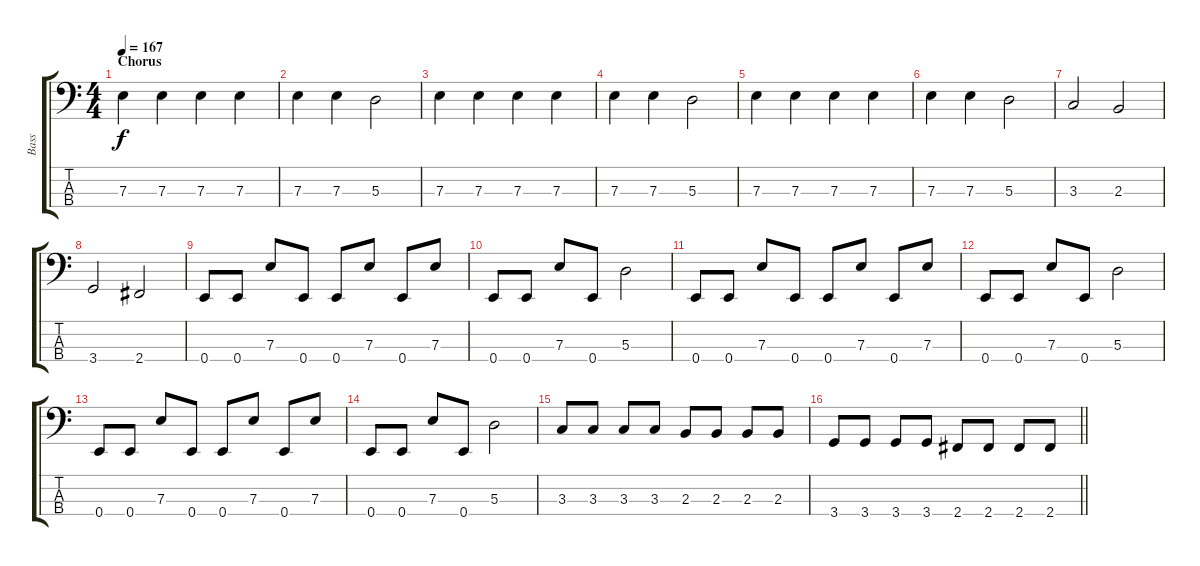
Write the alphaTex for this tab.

\track ("Bass" "Bass") {instrument electricbassfinger}
\staff {score tabs}
\tuning (G2 D2 A1 E1) {hide}
\ts (4 4)
\section ("" "Chorus")
\tempo 167
\clef f4
\ks c
7.3.4{dy f} 7.3.4 7.3.4 7.3.4 |
7.3.4 7.3.4 5.3.2 |
7.3.4 7.3.4 7.3.4 7.3.4 |
7.3.4 7.3.4 5.3.2 |
7.3.4 7.3.4 7.3.4 7.3.4 |
7.3.4 7.3.4 5.3.2 |
3.3.2 2.3.2 |
3.4.2 2.4.2 |
0.4.8 0.4.8 7.3.8 0.4.8 0.4.8 7.3.8 0.4.8 7.3.8 |
0.4.8 0.4.8 7.3.8 0.4.8 5.3.2 |
0.4.8 0.4.8 7.3.8 0.4.8 0.4.8 7.3.8 0.4.8 7.3.8 |
0.4.8 0.4.8 7.3.8 0.4.8 5.3.2 |
0.4.8 0.4.8 7.3.8 0.4.8 0.4.8 7.3.8 0.4.8 7.3.8 |
0.4.8 0.4.8 7.3.8 0.4.8 5.3.2 |
3.3.8 3.3.8 3.3.8 3.3.8 2.3.8 2.3.8 2.3.8 2.3.8 |
\barLineRight lightlight
3.4.8 3.4.8 3.4.8 3.4.8 2.4.8 2.4.8 2.4.8 2.4.8
